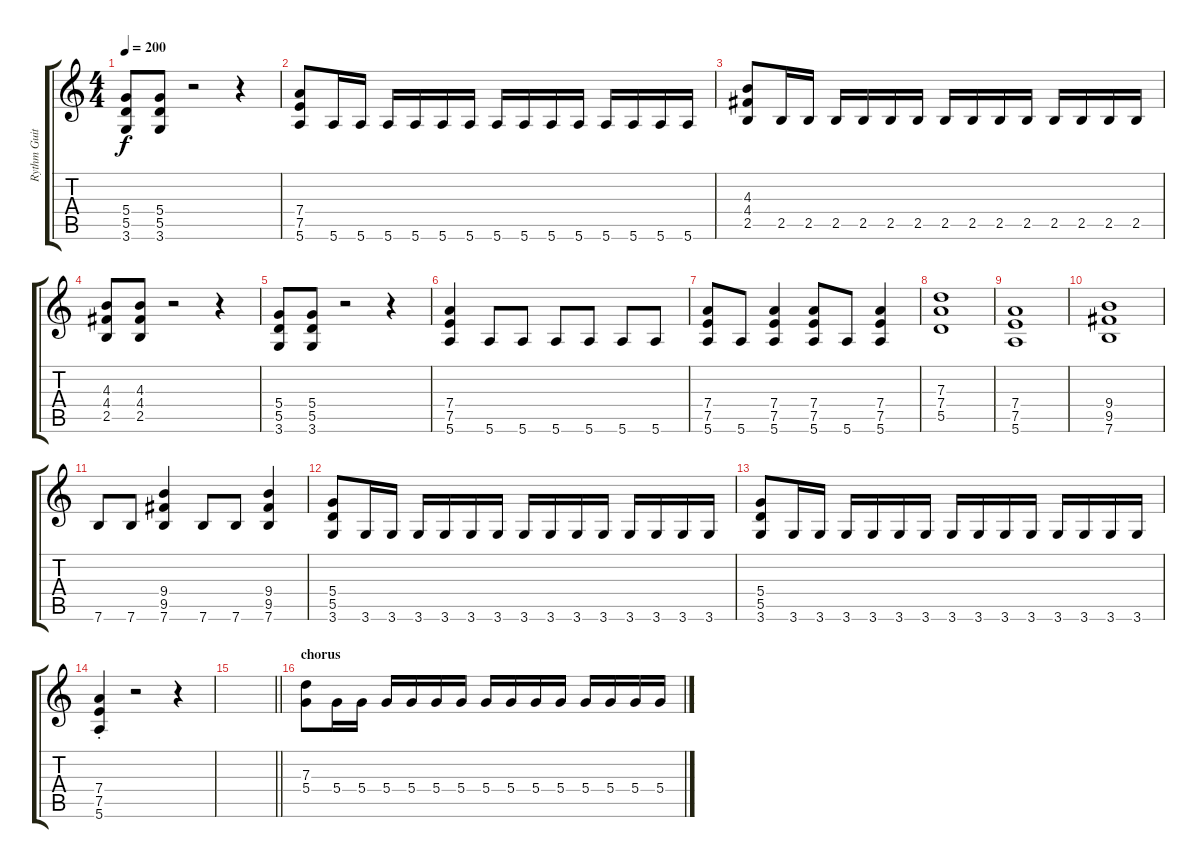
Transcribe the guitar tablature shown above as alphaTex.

\track ("Rythm Guitar" "Rythm Guit") {instrument overdrivenguitar}
\staff {score tabs}
\tuning (E4 B3 G3 D3 A2 E2) {hide}
\ts (4 4)
\tempo 200
\clef g2
\ks c
(5.4 5.5 3.6).8{dy f} (5.4 5.5 3.6).8 r.2 r.4 |
(7.4 7.5 5.6).8 5.6.16 5.6.16 5.6.16 5.6.16 5.6.16 5.6.16 5.6.16 5.6.16 5.6.16 5.6.16 5.6.16 5.6.16 5.6.16 5.6.16 |
(4.3 4.4 2.5).8 2.5.16 2.5.16 2.5.16 2.5.16 2.5.16 2.5.16 2.5.16 2.5.16 2.5.16 2.5.16 2.5.16 2.5.16 2.5.16 2.5.16 |
(4.3 4.4 2.5).8 (4.3 4.4 2.5).8 r.2 r.4 |
(5.4 5.5 3.6).8 (5.4 5.5 3.6).8 r.2 r.4 |
(7.4 7.5 5.6).4 5.6.8 5.6.8 5.6.8 5.6.8 5.6.8 5.6.8 |
(7.4 7.5 5.6).8 5.6.8 (7.4 7.5 5.6).4 (7.4 7.5 5.6).8 5.6.8 (7.4 7.5 5.6).4 |
(7.3 7.4 5.5).1 |
(7.4 7.5 5.6).1 |
(9.4 9.5 7.6).1 |
7.6.8 7.6.8 (9.4 9.5 7.6).4 7.6.8 7.6.8 (9.4 9.5 7.6).4 |
(5.4 5.5 3.6).8 3.6.16 3.6.16 3.6.16 3.6.16 3.6.16 3.6.16 3.6.16 3.6.16 3.6.16 3.6.16 3.6.16 3.6.16 3.6.16 3.6.16 |
(5.4 5.5 3.6).8 3.6.16 3.6.16 3.6.16 3.6.16 3.6.16 3.6.16 3.6.16 3.6.16 3.6.16 3.6.16 3.6.16 3.6.16 3.6.16 3.6.16 |
(7.4{st} 7.5{st} 5.6{st}).4 r.2 r.4 |
\barLineRight lightlight
|
\section ("" "chorus")
(7.3 5.4).8 5.4.16 5.4.16 5.4.16 5.4.16 5.4.16 5.4.16 5.4.16 5.4.16 5.4.16 5.4.16 5.4.16 5.4.16 5.4.16 5.4.16
